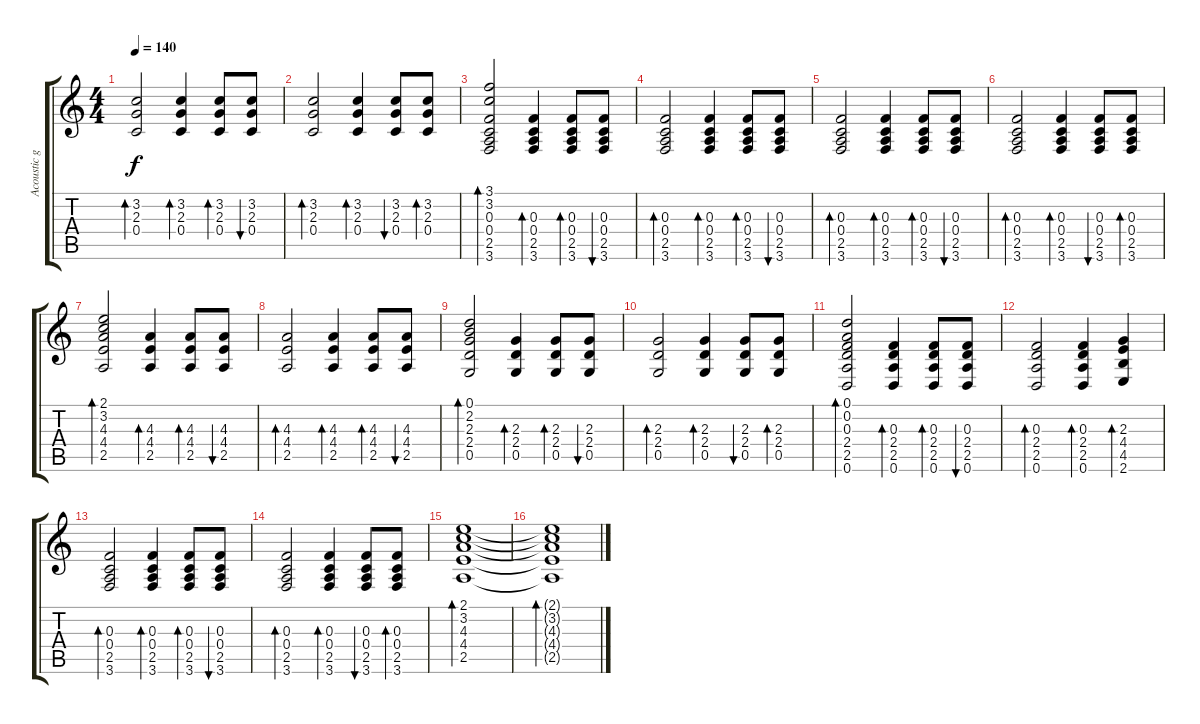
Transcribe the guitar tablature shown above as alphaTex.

\track ("Acoustic guitar" "Acoustic g") {instrument acousticguitarsteel}
\staff {score tabs}
\tuning (D4 A3 F3 C3 G2 D2) {hide}
\ts (4 4)
\tempo 140
\clef g2
\ks c
(3.2 2.3 0.4).2{bd 120 dy f} (3.2 2.3 0.4).4{bd 120} (3.2 2.3 0.4).8{bd 120} (3.2 2.3 0.4).8{bu 120} |
(3.2 2.3 0.4).2{bd 120} (3.2 2.3 0.4).4{bd 120} (3.2 2.3 0.4).8{bu 120} (3.2 2.3 0.4).8{bd 120} |
(3.1 3.2 0.3 0.4 2.5 3.6).2{bd 120} (0.3 0.4 2.5 3.6).4{bd 120} (0.3 0.4 2.5 3.6).8{bd 120} (0.3 0.4 2.5 3.6).8{bu 120} |
(0.3 0.4 2.5 3.6).2{bd 120} (0.3 0.4 2.5 3.6).4{bd 120} (0.3 0.4 2.5 3.6).8{bd 120} (0.3 0.4 2.5 3.6).8{bu 120} |
(0.3 0.4 2.5 3.6).2{bd 120} (0.3 0.4 2.5 3.6).4{bd 120} (0.3 0.4 2.5 3.6).8{bd 120} (0.3 0.4 2.5 3.6).8{bu 120} |
(0.3 0.4 2.5 3.6).2{bd 120} (0.3 0.4 2.5 3.6).4{bd 120} (0.3 0.4 2.5 3.6).8{bu 120} (0.3 0.4 2.5 3.6).8{bd 120} |
(2.1 3.2 4.3 4.4 2.5).2{bd 120} (4.3 4.4 2.5).4{bd 120} (4.3 4.4 2.5).8{bd 120} (4.3 4.4 2.5).8{bu 120} |
(4.3 4.4 2.5).2{bd 120} (4.3 4.4 2.5).4{bd 120} (4.3 4.4 2.5).8{bd 120} (4.3 4.4 2.5).8{bu 120} |
(0.1 2.2 2.3 2.4 0.5).2{bd 120} (2.3 2.4 0.5).4{bd 120} (2.3 2.4 0.5).8{bd 120} (2.3 2.4 0.5).8{bu 120} |
(2.3 2.4 0.5).2{bd 120} (2.3 2.4 0.5).4{bd 120} (2.3 2.4 0.5).8{bu 120} (2.3 2.4 0.5).8{bd 120} |
(0.1 0.2 0.3 2.4 2.5 0.6).2{bd 120} (0.3 2.4 2.5 0.6).4{bd 120} (0.3 2.4 2.5 0.6).8{bd 120} (0.3 2.4 2.5 0.6).8{bu 120} |
(0.3 2.4 2.5 0.6).2{bd 120} (0.3 2.4 2.5 0.6).4{bd 120} (2.3 4.4 4.5 2.6).4{bd 120} |
(0.3 0.4 2.5 3.6).2{bd 120} (0.3 0.4 2.5 3.6).4{bd 120} (0.3 0.4 2.5 3.6).8{bd 120} (0.3 0.4 2.5 3.6).8{bu 120} |
(0.3 0.4 2.5 3.6).2{bd 120} (0.3 0.4 2.5 3.6).4{bd 120} (0.3 0.4 2.5 3.6).8{bu 120} (0.3 0.4 2.5 3.6).8{bd 120} |
(2.1 3.2 4.3 4.4 2.5).1{bd 120} |
(2.1{t} 3.2{t} 4.3{t} 4.4{t} 2.5{t}).1{bd 120 volume 3}
